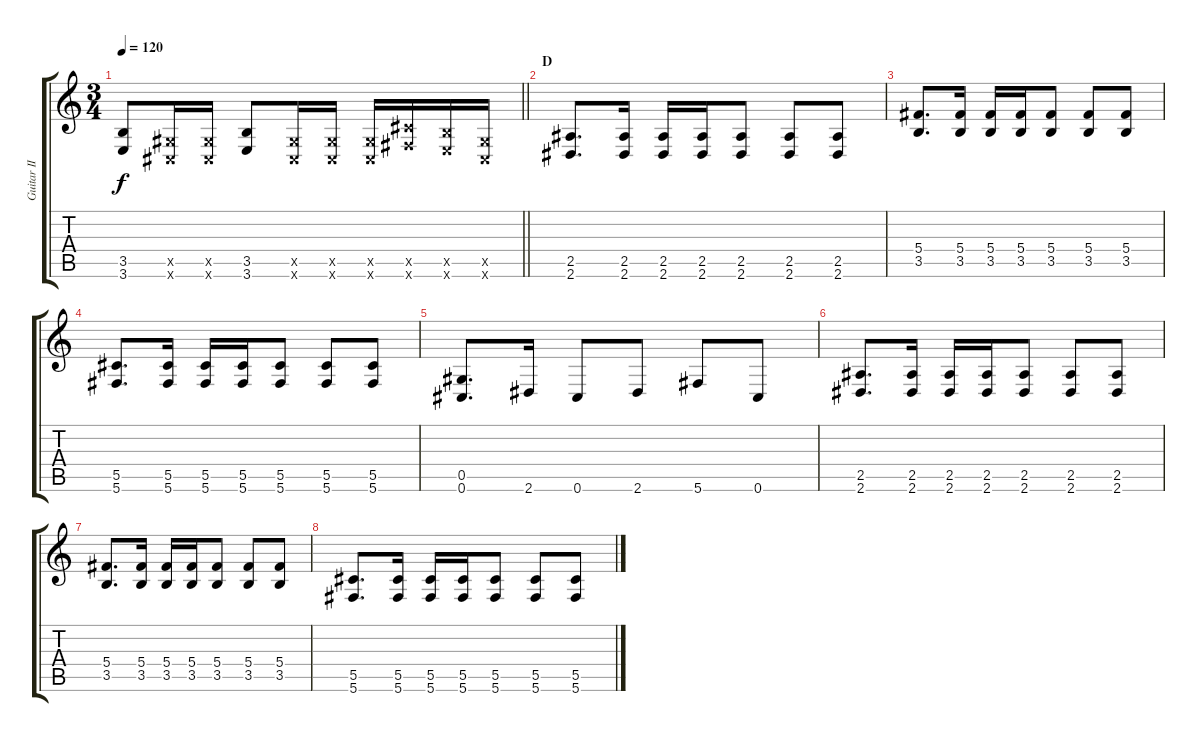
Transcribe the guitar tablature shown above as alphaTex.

\track ("Guitar II" "Guitar II") {instrument overdrivenguitar}
\staff {score tabs}
\tuning (Eb4 Bb3 Gb3 Db3 Ab2 Db2) {hide}
\ts (3 4)
\tempo 120
\clef g2
\barLineRight lightlight
\ks c
(3.5 3.6).8{dy f} (0.5{x} 0.6{x}).16 (0.5{x} 0.6{x}).16 (3.5 3.6).8 (0.5{x} 0.6{x}).16 (0.5{x} 0.6{x}).16 (0.5{x} 0.6{x}).16 (5.5{x} 5.6{x}).16 (3.5{x} 3.6{x}).16 (0.5{x} 0.6{x}).16 |
\section ("" "D")
(2.5 2.6).8{d} (2.5 2.6).16 (2.5 2.6).16 (2.5 2.6).16 (2.5 2.6).8 (2.5 2.6).8 (2.5 2.6).8 |
(5.4 3.5).8{d} (5.4 3.5).16 (5.4 3.5).16 (5.4 3.5).16 (5.4 3.5).8 (5.4 3.5).8 (5.4 3.5).8 |
(5.5 5.6).8{d} (5.5 5.6).16 (5.5 5.6).16 (5.5 5.6).16 (5.5 5.6).8 (5.5 5.6).8 (5.5 5.6).8 |
(0.5 0.6).8{d} 2.6.16 0.6.8 2.6.8 5.6.8 0.6.8 |
(2.5 2.6).8{d} (2.5 2.6).16 (2.5 2.6).16 (2.5 2.6).16 (2.5 2.6).8 (2.5 2.6).8 (2.5 2.6).8 |
(5.4 3.5).8{d} (5.4 3.5).16 (5.4 3.5).16 (5.4 3.5).16 (5.4 3.5).8 (5.4 3.5).8 (5.4 3.5).8 |
(5.5 5.6).8{d} (5.5 5.6).16 (5.5 5.6).16 (5.5 5.6).16 (5.5 5.6).8 (5.5 5.6).8 (5.5 5.6).8
